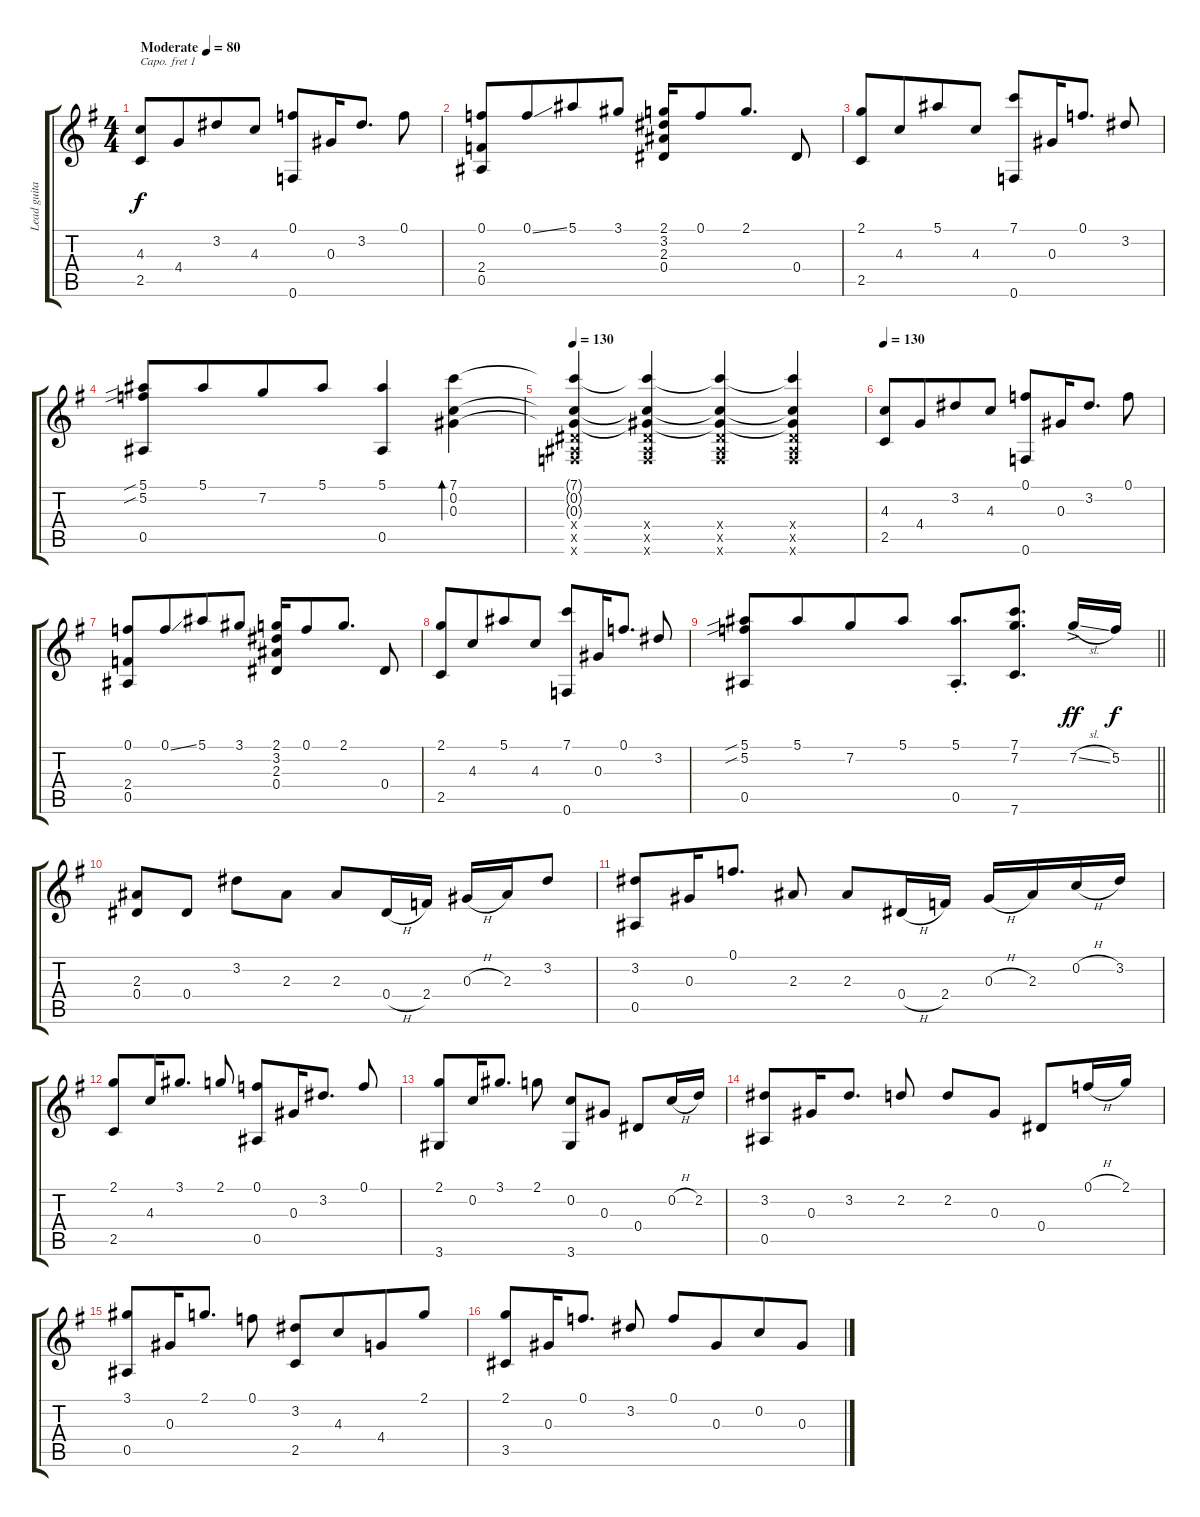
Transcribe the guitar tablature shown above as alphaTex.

\track ("Lead guitar" "Lead guita") {instrument overdrivenguitar}
\staff {score tabs}
\capo 1
\tuning (E4 B3 G3 D3 A2 E2) {hide}
\ts (4 4)
\tempo (80 "Moderate")
\clef g2
\ks eminor
(4.3 2.5).8{dy f instrument overdrivenguitar beam Up} 4.4.8{beam Up beam merge} 3.2.8{beam Up} 4.3.8{beam Up} (0.1 0.6).8{beam Up} 0.3.16{beam Up} 3.2.8{d beam Up} 0.1.8 |
(0.1 2.4 0.5).8 0.1{ss}.8{beam merge} 5.1.8 3.1.8 (2.1 3.2 2.3 0.4).16{beam Up} 0.1.8{beam Up} 2.1.8{d beam Up} 0.4.8 |
(2.1 2.5).8{beam Up} 4.3.8{beam Up beam merge} 5.1.8{beam Up} 4.3.8{beam Up} (7.1 0.6).8 0.3.16 0.1.8{d} 3.2.8{beam Up} |
(5.1{sib} 5.2{sib} 0.5).8 5.1.8{beam merge} 7.2.8 5.1.8 (5.1 0.5).4 (7.1 0.2 0.3).4{bd 240} |
\tempo 130
(7.1{t} 0.2{t} 0.3{t} 0.4{x} 0.5{x} 0.6{x}).4 (7.1{t} 0.2{t} 0.3{t} 0.4{x} 0.5{x} 0.6{x}).4 (7.1{t} 0.2{t} 0.3{t} 0.4{x} 0.5{x} 0.6{x}).4 (7.1{t} 0.2{t} 0.3{t} 0.4{x} 0.5{x} 0.6{x}).4 |
\tempo 130
(4.3 2.5).8{beam Up} 4.4.8{beam Up beam merge} 3.2.8{beam Up} 4.3.8{beam Up} (0.1 0.6).8{beam Up} 0.3.16{beam Up} 3.2.8{d beam Up} 0.1.8 |
(0.1 2.4 0.5).8 0.1{ss}.8{beam merge} 5.1.8 3.1.8 (2.1 3.2 2.3 0.4).16{beam Up} 0.1.8{beam Up} 2.1.8{d beam Up} 0.4.8 |
(2.1 2.5).8{beam Up} 4.3.8{beam Up beam merge} 5.1.8{beam Up} 4.3.8{beam Up} (7.1 0.6).8 0.3.16 0.1.8{d} 3.2.8{beam Up} |
\barLineRight lightlight
(5.1{sib} 5.2{sib} 0.5).8 5.1.8{beam merge} 7.2.8 5.1.8 (5.1{st} 0.5).8{d beam Up} (7.1 7.2 7.6).8{d beam Up} 7.2{sl ac}.16{dy ff beam Up} 5.2.16{dy f beam Up} |
(2.3 0.4).8 0.4.8 3.2.8 2.3.8 2.3.8 0.4{h}.16 2.4.16 0.3{h}.16{beam Up} 2.3.16{beam Up} 3.2.8{beam Up} |
(3.2 0.5).8 0.3.16 0.1.8{d} 2.3.8{beam split} 2.3.8{beam merge} 0.4{h}.16 2.4.16{beam split} 0.3{h}.16{beam Up beam merge} 2.3.16{beam Up} 0.2{h}.16{beam Up} 3.2.16{beam Up} |
(2.1 2.5).8 4.3.16 3.1.8{d} 2.1.8{beam Up} (0.1 0.5).8 0.3.16 3.2.8{d} 0.1.8{beam Up} |
(2.1 3.6).8 0.2.16 3.1.8{d} 2.1.8 (0.2 3.6).8 0.3.8 0.4.8 0.2{h}.16 2.2.16 |
(3.2 0.5).8 0.3.16 3.2.8{d} 2.2.8{beam Up} 2.2.8{beam Up} 0.3.8{beam Up} 0.4.8{beam Up} 0.1{h}.16{beam Up} 2.1.16{beam Up} |
(3.1 0.5).8 0.3.16 2.1.8{d} 0.1.8 (3.2 2.5).8 4.3.8{beam merge} 4.4.8 2.1.8 |
(2.1 3.5).8 0.3.16 0.1.8{d} 3.2.8{beam Up} 0.1.8{beam Up} 0.3.8{beam Up beam merge} 0.2.8{beam Up} 0.3.8{beam Up}
